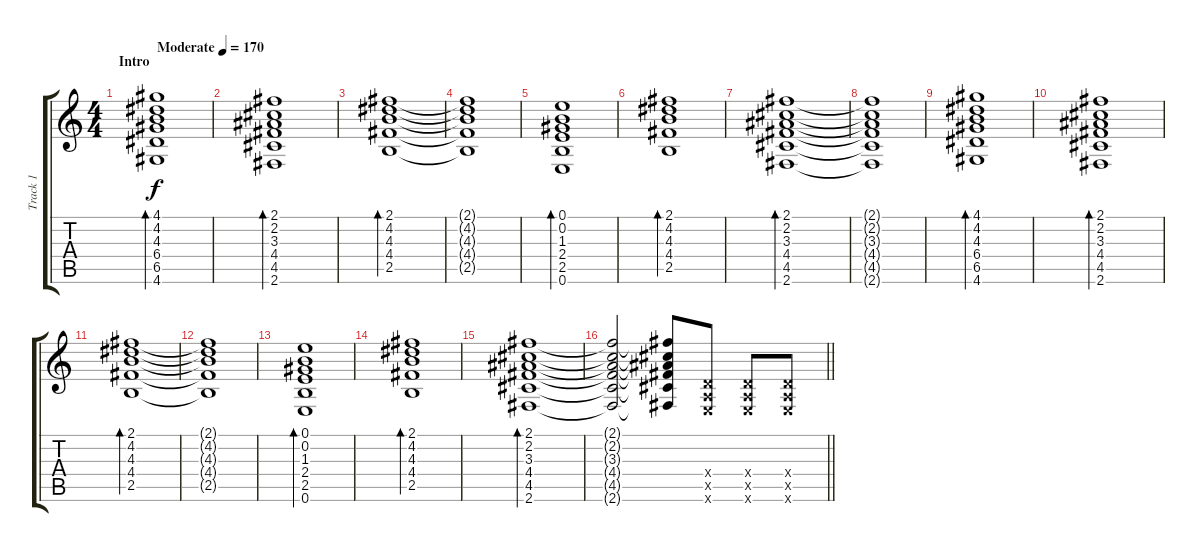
\track ("Track 1" "Track 1") {instrument acousticguitarsteel}
\staff {score tabs}
\tuning (E4 B3 G3 D3 A2 E2) {hide}
\ts (4 4)
\section ("" "Intro")
\tempo (170 "Moderate")
\clef g2
\ks c
(4.1 4.2 4.3 6.4 6.5 4.6).1{bd 240 dy f instrument acousticguitarsteel} |
(2.1 2.2 3.3 4.4 4.5 2.6).1{bd 240} |
(2.1 4.2 4.3 4.4 2.5).1{bd 240} |
(2.1{t} 4.2{t} 4.3{t} 4.4{t} 2.5{t}).1 |
(0.1 0.2 1.3 2.4 2.5 0.6).1{bd 240} |
(2.1 4.2 4.3 4.4 2.5).1{bd 240} |
(2.1 2.2 3.3 4.4 4.5 2.6).1{bd 240} |
(2.1{t} 2.2{t} 3.3{t} 4.4{t} 4.5{t} 2.6{t}).1 |
(4.1 4.2 4.3 6.4 6.5 4.6).1{bd 240} |
(2.1 2.2 3.3 4.4 4.5 2.6).1{bd 240} |
(2.1 4.2 4.3 4.4 2.5).1{bd 240} |
(2.1{t} 4.2{t} 4.3{t} 4.4{t} 2.5{t}).1 |
(0.1 0.2 1.3 2.4 2.5 0.6).1{bd 240} |
(2.1 4.2 4.3 4.4 2.5).1{bd 240} |
(2.1 2.2 3.3 4.4 4.5 2.6).1{bd 240} |
\barLineRight lightlight
(2.1{t} 2.2{t} 3.3{t} 4.4{t} 4.5{t} 2.6{t}).2 (2.1{t} 2.2{t} 3.3{t} 4.4{t} 4.5{t} 2.6{t}).8 (0.4{x} 0.5{x} 0.6{x}).8 (0.4{x} 0.5{x} 0.6{x}).8 (0.4{x} 0.5{x} 0.6{x}).8
